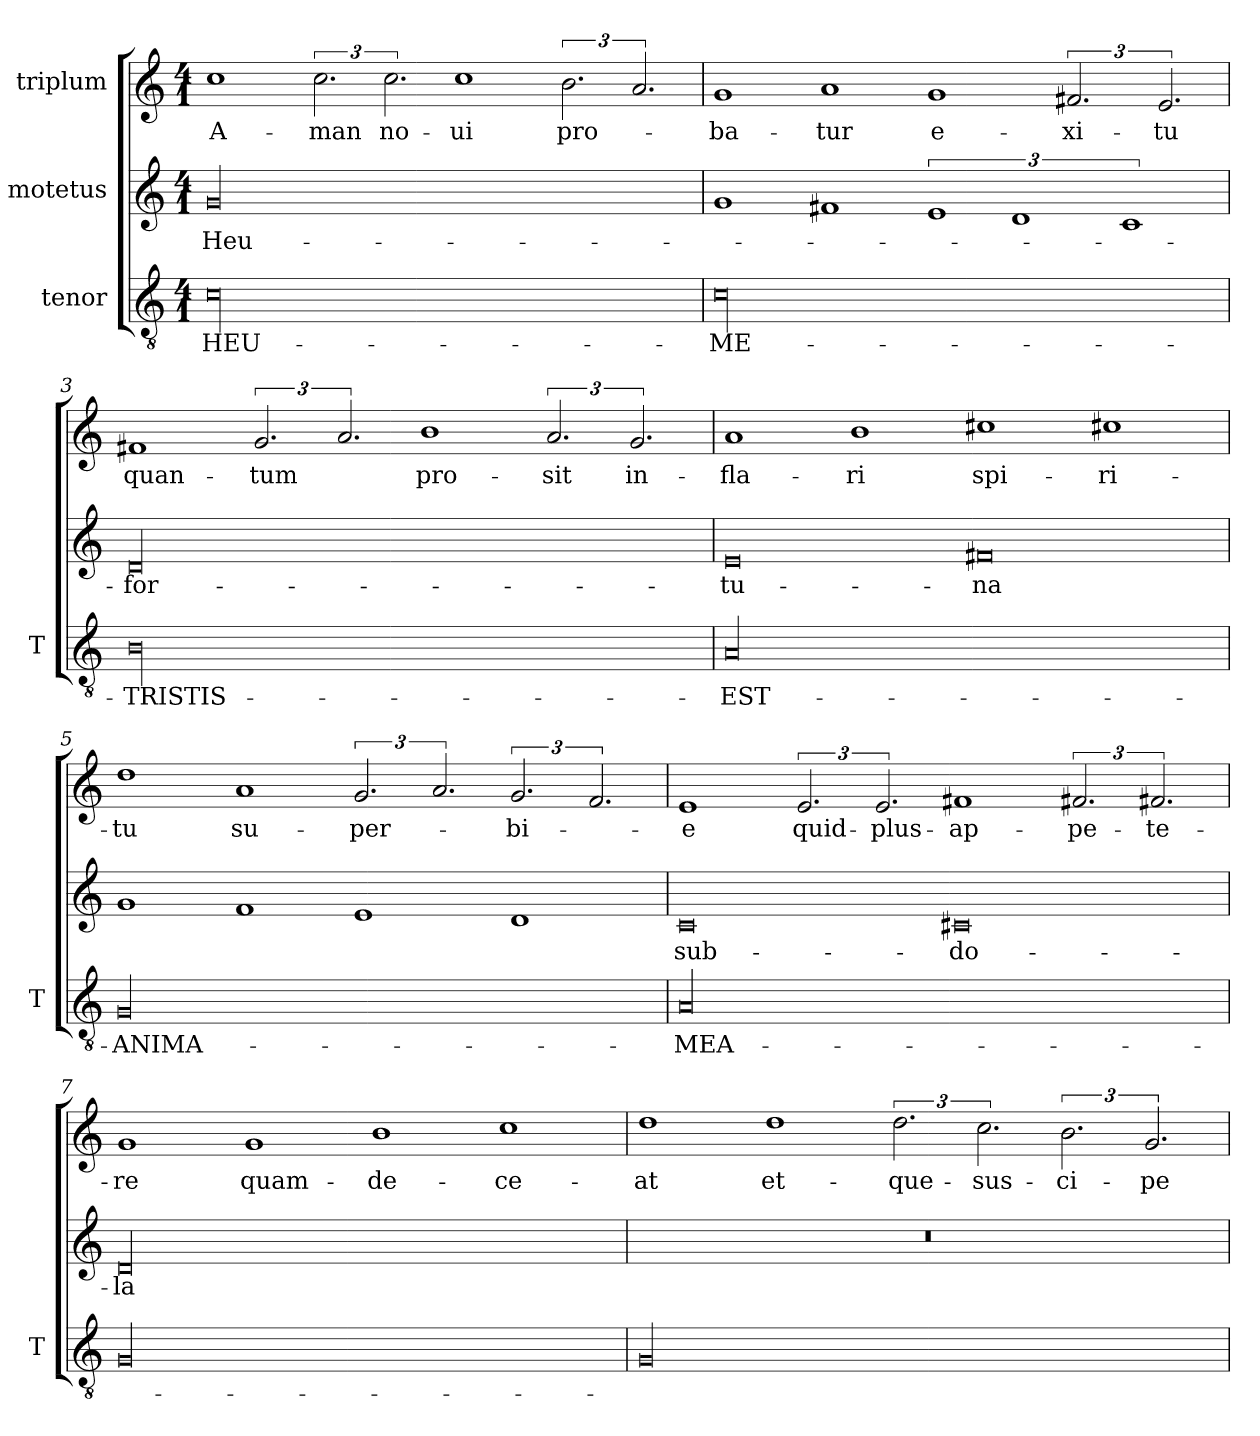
**kern	**text	**kern	**text	**kern	**text
*part3	*part3	*part2	*part2	*part1	*part1
*staff3	*staff3	*staff2	*staff2	*staff1	*staff1
*I"tenor	*	*I"motetus	*	*I"triplum	*
*I'T	*	*	*	*	*
*clefGv2	*	*clefG2	*	*clefG2	*
*k[]	*	*k[]	*	*k[]	*
*C:	*	*C:	*	*C:	*
*M4/1	*	*M4/1	*	*M4/1	*
=1	=1	=1	=1	=1	=1
00c\	HEU-	00g/	Heu-	1cc\	A-
.	.	.	.	3.cc\	-man
.	.	.	.	3.cc\	no-
.	.	.	.	1cc\	-ui
.	.	.	.	3.b\	pro-
.	.	.	.	3.a/	.
=2	=2	=2	=2	=2	=2
00c\	ME-	1g/	.	1g/	-ba-
.	.	1f#X/	.	1a/	-tur
.	.	3%2e/	.	1g/	e-
.	.	3%2d/	.	.	.
.	.	.	.	3.f#X/	-xi-
.	.	3%2c/	.	.	.
.	.	.	.	3.e/	-tu
=3	=3	=3	=3	=3	=3
00B\	TRISTIS-	00d/	for-	1f#X/	quan-
.	.	.	.	3.g/	-tum
.	.	.	.	3.a/	.
.	.	.	.	1b\	pro-
.	.	.	.	3.a/	-sit
.	.	.	.	3.g/	in-
=4	=4	=4	=4	=4	=4
00A/	EST-	0e/	-tu-	1a/	-fla-
.	.	.	.	1b\	-ri
.	.	0f#X/	-na	1cc#X\	spi-
.	.	.	.	1cc#X\	-ri-
=5	=5	=5	=5	=5	=5
00G/	ANIMA-	1g/	.	1dd\	-tu
.	.	1f/	.	1a/	su-
.	.	1e/	.	3.g/	-per-
.	.	.	.	3.a/	.
.	.	1d/	.	3.g/	-bi-
.	.	.	.	3.f/	.
=6	=6	=6	=6	=6	=6
00A/	MEA-	0c/	sub-	1e/	-e
.	.	.	.	3.e/	quid-
.	.	.	.	3.e/	plus-
.	.	0c#X/	-do-	1f#X/	ap-
.	.	.	.	3.f#X/	-pe-
.	.	.	.	3.f#X/	-te-
=7	=7	=7	=7	=7	=7
00G/	.	00d/	-la	1g/	-re
.	.	.	.	1g/	quam-
.	.	.	.	1b\	de-
.	.	.	.	1cc\	-ce-
=8	=8	=8	=8	=8	=8
00G/	.	00r	.	1dd\	-at
.	.	.	.	1dd\	et-
.	.	.	.	3.dd\	que-
.	.	.	.	3.cc\	sus-
.	.	.	.	3.b\	-ci-
.	.	.	.	3.g/	-pe-
=	=	=	=	=	=
*-	*-	*-	*-	*-	*-
